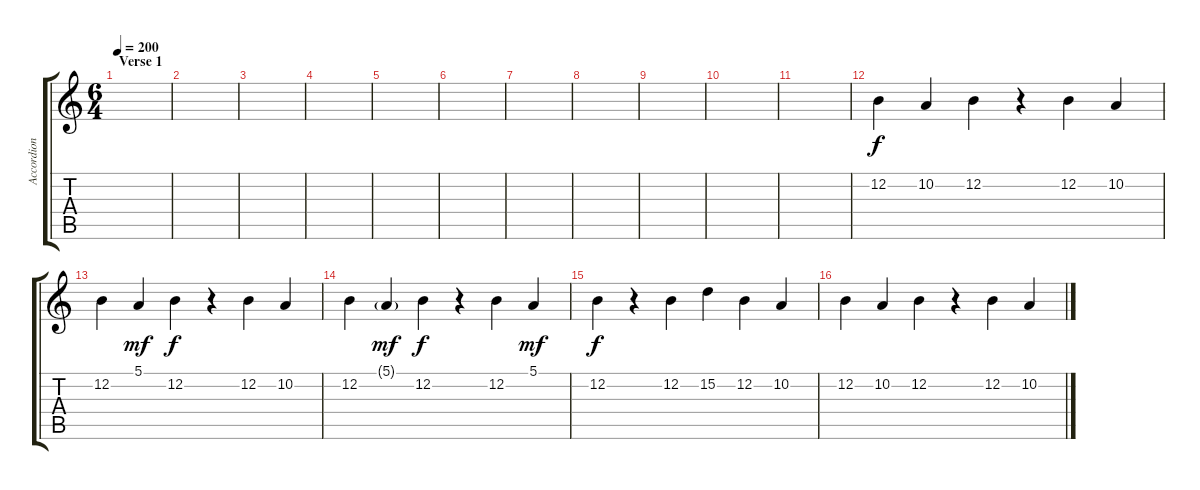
\track ("Accordion" "Accordion") {instrument accordion}
\staff {score tabs}
\tuning (E4 B3 G3 D3 A2 E2) {hide}
\ts (6 4)
\section ("" "Verse 1")
\tempo 200
\clef g2
\ks c
|
|
|
|
|
|
|
|
|
|
|
12.2.4{dy f volume 12} 10.2.4 12.2.4 r.4 12.2.4 10.2.4 |
12.2.4 5.1.4{dy mf} 12.2.4{dy f} r.4 12.2.4 10.2.4 |
12.2.4 5.1{g}.4{dy mf} 12.2.4{dy f} r.4 12.2.4 5.1.4{dy mf} |
12.2.4{dy f} r.4 12.2.4 15.2.4 12.2.4 10.2.4 |
12.2.4{volume 12} 10.2.4 12.2.4 r.4 12.2.4 10.2.4
